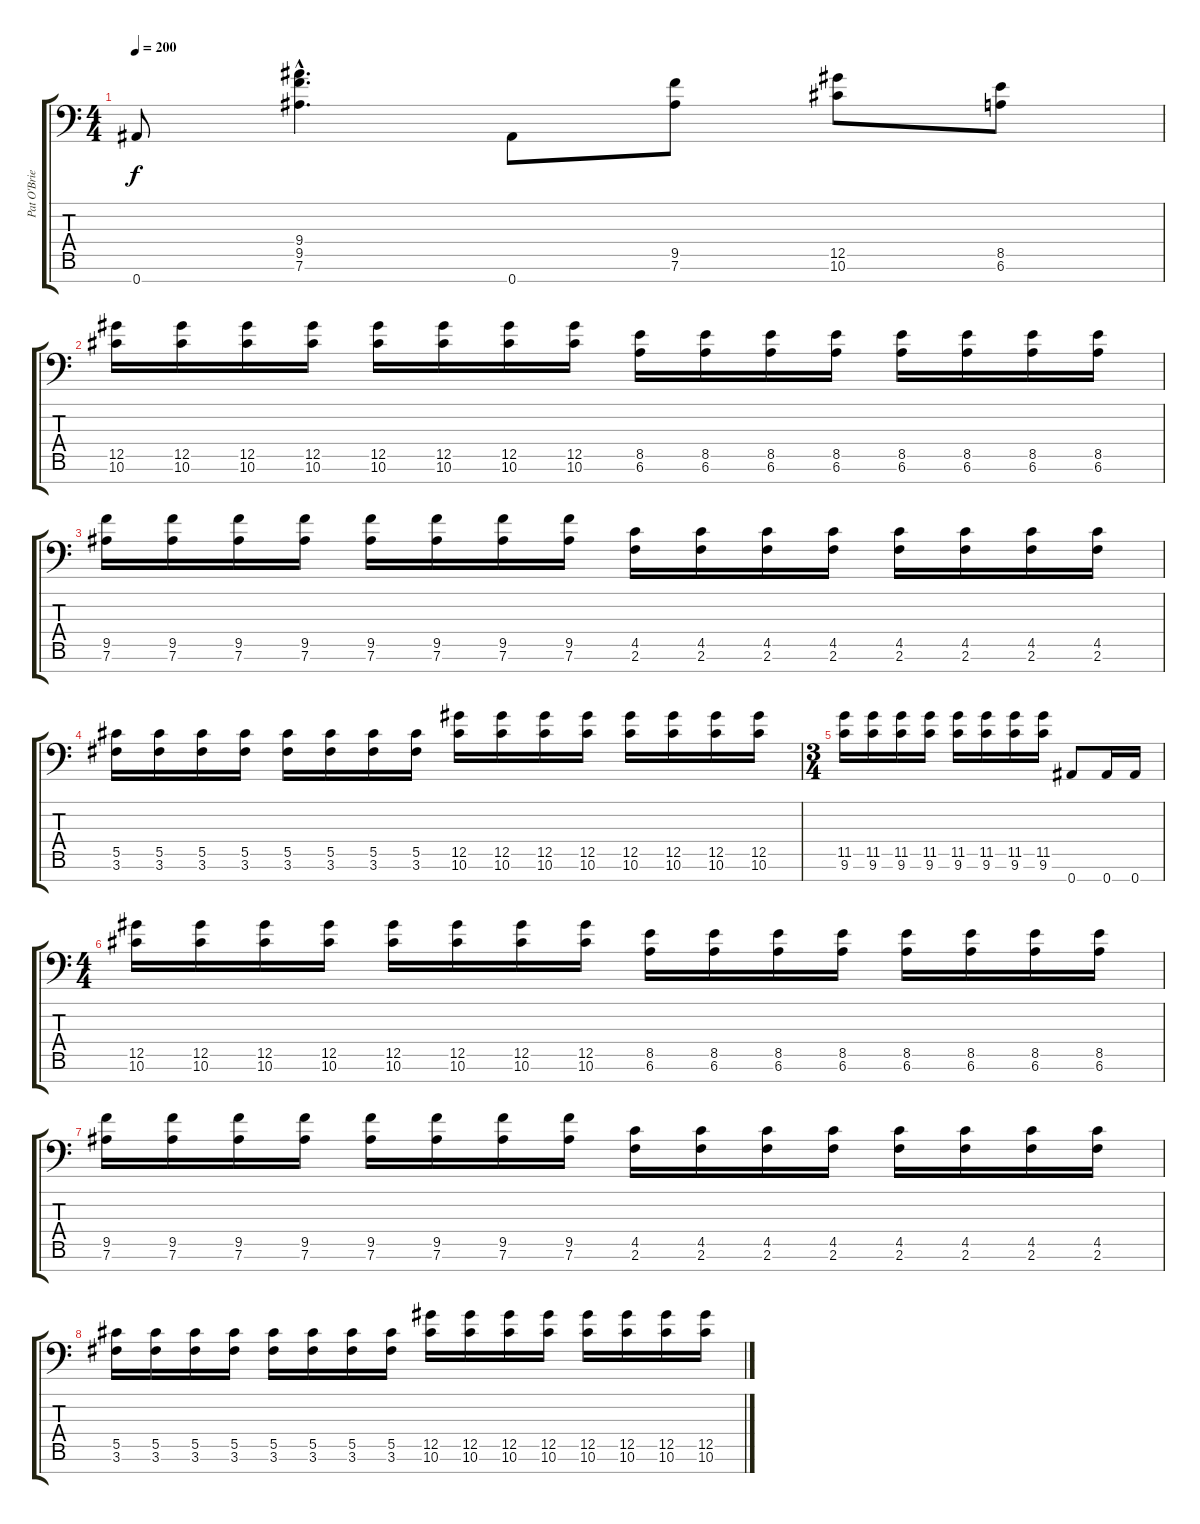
\track ("Pat O'Brien" "Pat O'Brie") {instrument distortionguitar}
\staff {score tabs}
\tuning (Eb4 Bb3 Gb3 Db3 Ab2 Eb2 Bb1) {hide}
\ts (4 4)
\tempo 200
\clef f4
\ks c
0.7.8{dy f} (9.4{hac} 9.5{hac} 7.6{hac}).4{d} 0.7.8 (9.5 7.6).8 (12.5 10.6).8 (8.5 6.6).8 |
(12.5 10.6).16 (12.5 10.6).16 (12.5 10.6).16 (12.5 10.6).16 (12.5 10.6).16 (12.5 10.6).16 (12.5 10.6).16 (12.5 10.6).16 (8.5 6.6).16 (8.5 6.6).16 (8.5 6.6).16 (8.5 6.6).16 (8.5 6.6).16 (8.5 6.6).16 (8.5 6.6).16 (8.5 6.6).16 |
(9.5 7.6).16 (9.5 7.6).16 (9.5 7.6).16 (9.5 7.6).16 (9.5 7.6).16 (9.5 7.6).16 (9.5 7.6).16 (9.5 7.6).16 (4.5 2.6).16 (4.5 2.6).16 (4.5 2.6).16 (4.5 2.6).16 (4.5 2.6).16 (4.5 2.6).16 (4.5 2.6).16 (4.5 2.6).16 |
(5.5 3.6).16 (5.5 3.6).16 (5.5 3.6).16 (5.5 3.6).16 (5.5 3.6).16 (5.5 3.6).16 (5.5 3.6).16 (5.5 3.6).16 (12.5 10.6).16 (12.5 10.6).16 (12.5 10.6).16 (12.5 10.6).16 (12.5 10.6).16 (12.5 10.6).16 (12.5 10.6).16 (12.5 10.6).16 |
\ts (3 4)
(11.5 9.6).16 (11.5 9.6).16 (11.5 9.6).16 (11.5 9.6).16 (11.5 9.6).16 (11.5 9.6).16 (11.5 9.6).16 (11.5 9.6).16 0.7.8 0.7.16 0.7.16 |
\ts (4 4)
(12.5 10.6).16 (12.5 10.6).16 (12.5 10.6).16 (12.5 10.6).16 (12.5 10.6).16 (12.5 10.6).16 (12.5 10.6).16 (12.5 10.6).16 (8.5 6.6).16 (8.5 6.6).16 (8.5 6.6).16 (8.5 6.6).16 (8.5 6.6).16 (8.5 6.6).16 (8.5 6.6).16 (8.5 6.6).16 |
(9.5 7.6).16 (9.5 7.6).16 (9.5 7.6).16 (9.5 7.6).16 (9.5 7.6).16 (9.5 7.6).16 (9.5 7.6).16 (9.5 7.6).16 (4.5 2.6).16 (4.5 2.6).16 (4.5 2.6).16 (4.5 2.6).16 (4.5 2.6).16 (4.5 2.6).16 (4.5 2.6).16 (4.5 2.6).16 |
(5.5 3.6).16 (5.5 3.6).16 (5.5 3.6).16 (5.5 3.6).16 (5.5 3.6).16 (5.5 3.6).16 (5.5 3.6).16 (5.5 3.6).16 (12.5 10.6).16 (12.5 10.6).16 (12.5 10.6).16 (12.5 10.6).16 (12.5 10.6).16 (12.5 10.6).16 (12.5 10.6).16 (12.5 10.6).16
